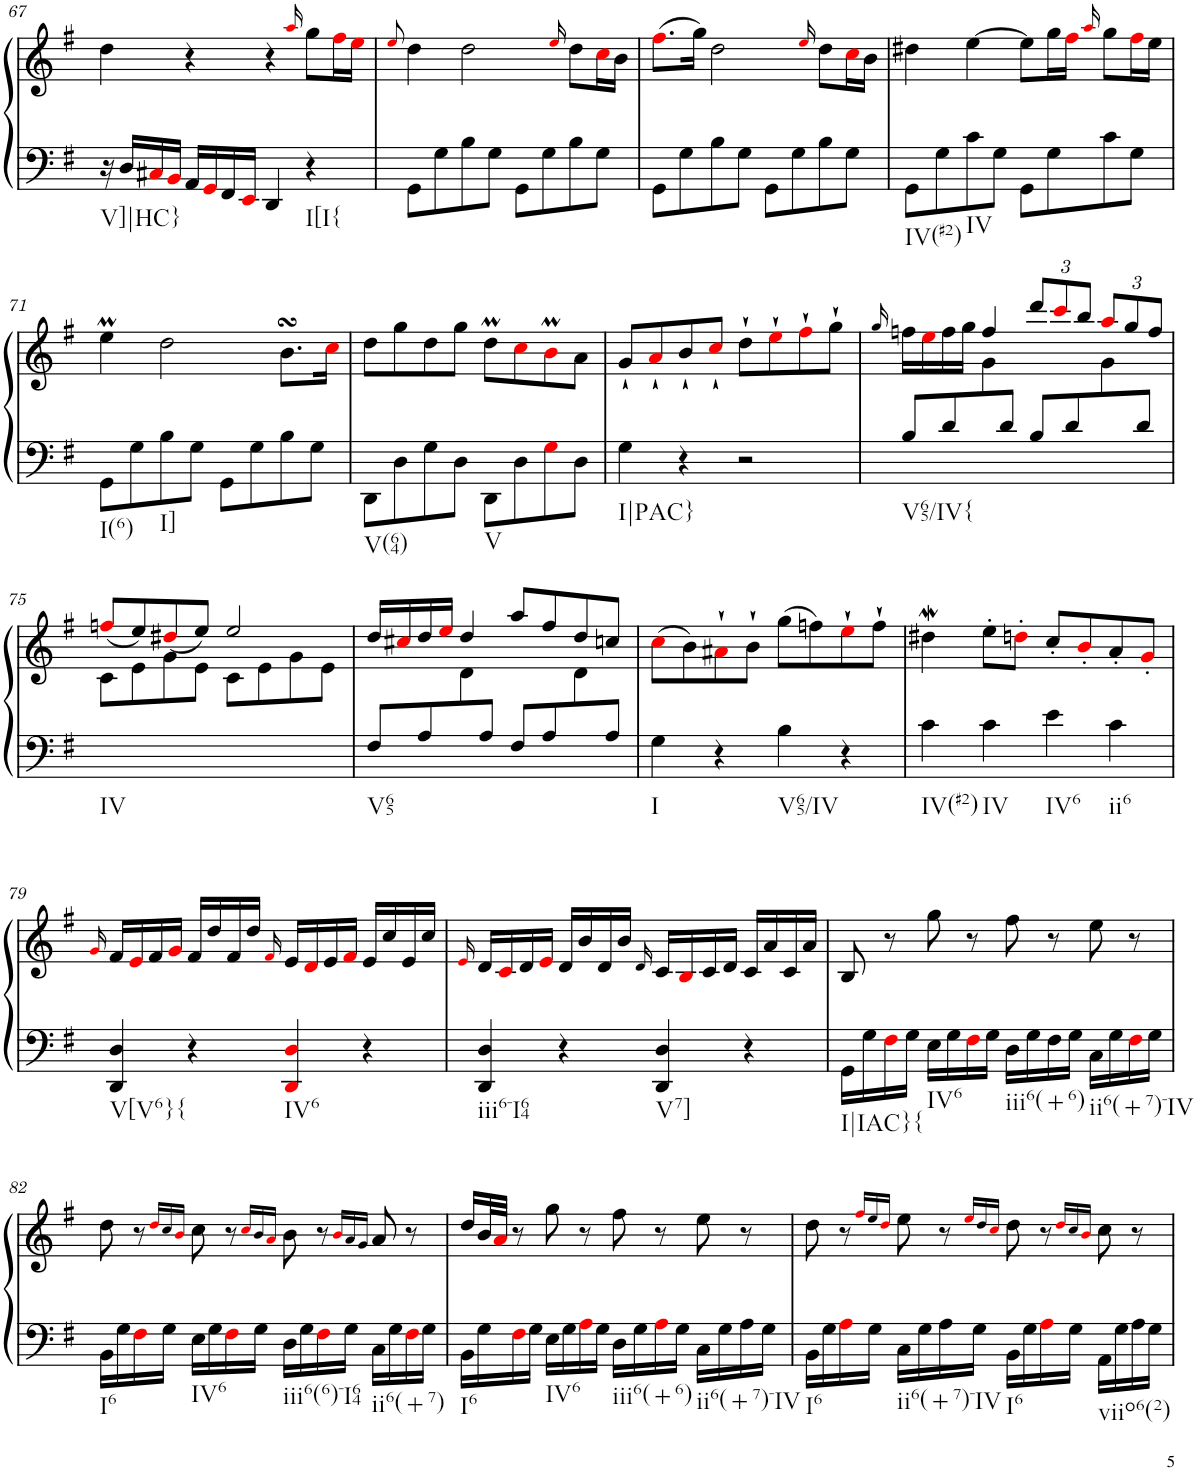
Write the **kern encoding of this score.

**kern	**kern
*part1	*part1
*staff2	*staff1
*I"Piano	*
*I'Pno.	*
!!LO:PB:g=z
*clefF4	*clefG2
*k[f#]	*k[f#]
*M4/4	*M4/4
*met(c)	*met(c)
=67	=67
!LO:TX:b:t=V]|HC}	!
16r	4dd\
16D/LL	.
16C#Xi/	.
16BBi/JJ	.
16AA/LL	4r
16GGi/	.
16FF#/	.
16EEi/JJ	.
4DD/	4r
.	16qaai/
!LO:TX:b:t=I[I{	!
4r	8gg\L
.	16ff#i\L
.	16eei\JJ
=68	=68
.	8qeei/
8GG\L	4dd\
8G\	.
8B\	2dd\
8G\J	.
8GG\L	.
8G\	.
.	16qeei/
8B\	8dd\L
8G\J	16cci\L
.	16b\JJ
=69	=69
8GG\L	(8.ff#i\L
8G\	.
.	16gg\Jk)
8B\	2dd\
8G\J	.
8GG\L	.
8G\	.
.	16qeei/
8B\	8dd\L
8G\J	16cci\L
.	16b\JJ
=70	=70
!LO:TX:b:t=IV(#2)	!
8GG\L	4dd#X\
8G\	.
!LO:TX:b:t=IV	!
8c\	[4ee\
8G\J	.
8GG\L	8ee\L]
8G\	16gg\L
.	16ff#i\JJ
.	16qaai/
8c\	8gg\L
8G\J	16ff#i\L
.	16ee\JJ
!!LO:LB:g=z
=71	=71
!LO:TX:b:t=I(6)	!
8GG\L	4eeM\
8G\	.
!LO:TX:b:t=I]	!
8B\	2dd\
8G\J	.
8GG\L	.
8G\	.
8B\	8.bsSsS\L
8G\J	.
.	16cci\Jk
=72	=72
!LO:TX:b:t=V(64)	!
8DD\L	8dd\L
8D\	8gg\
8G\	8dd\
8D\J	8gg\J
!LO:TX:b:t=V	!
8DD\L	8ddM\L
8D\	8cci\
8Gi\	8bmi\
8D\J	8a\J
=73	=73
!LO:TX:b:t=I|PAC}	!
4G\	8g`/L
.	8a`i/
4r	8b`/
.	8cc`i/J
2r	8dd`\L
.	8ee`i\
.	8ff#`i\
.	8gg`\J
=74	=74
.	16qgg/
*	*^
!LO:TX:b:t=V65/IV{	!	!
8B/L	16ffn\LL	4ryy
.	16eei\	.
8d/	16ff\	.
.	16gg\JJ	.
8ryy	4ff/	8g\
8d/J	.	4.ryy
*	*Xbrackettup	*
8B/L	12ddd/L	.
.	12ccci/	.
8d/	.	.
.	12bb/J	.
8ryy	12aai/L	8g\
.	12gg/	.
8d/J	.	8ryy
.	12ff/J	.
!!LO:LB:g=z	!!
=75	=75	=75
!LO:TX:b:t=IV	!	!
1ryy	(8ffni/L	8c\L
.	8ee/)	8e\
.	(8dd#Xi/	8g\
.	8ee/J)	8e\J
.	2ee/	8c\L
.	.	8e\
.	.	8g\
.	.	8e\J
=76	=76	=76
!LO:TX:b:t=V65	!	!
8F#/L	16dd/LL	4ryy
.	16cc#Xi/	.
8A/	16dd/	.
.	16eei/JJ	.
8ryy	4dd/	8d\
8A/J	.	4.ryy
8F#/L	8aa/L	.
8A/	8ff#/	.
8ryy	8dd/	8d\
8A/J	8ccn/J	8ryy
=77	=77	=77
!LO:TX:b:t=I	!	!
*	*v	*v
4G\	(8cci\L
.	8b\)
4r	8a#X`i\
.	8b`\J
!LO:TX:b:t=V65/IV	!
4B\	(8gg\L
.	8ffn\)
4r	8ee`i\
.	8ff`\J
=78	=78
!LO:TX:b:t=IV(#2)	!
4c\	4dd#XW\
!LO:TX:b:t=IV	!
4c\	8ee'\L
.	8ddn'i\J
!LO:TX:b:t=IV6	!
4e\	8cc'/L
.	8b'i/
!LO:TX:b:t=ii6	!
4c\	8a'/
.	8g'i/J
!!LO:LB:g=z
=79	=79
.	16qgi/
!LO:TX:b:t=V[V6}{	!
4DD/ 4D/	16f#/LL
.	16ei/
.	16f#/
.	16gi/JJ
4r	16f#/LL
.	16dd/
.	16f#/
.	16dd/JJ
.	16qf#i/
!LO:TX:b:t=IV6	!
4DDi/ 4Di/	16e/LL
.	16di/
.	16e/
.	16f#i/JJ
4r	16e/LL
.	16cc/
.	16e/
.	16cc/JJ
=80	=80
.	16qei/
!LO:TX:b:t=iii6-I64	!
4DD/ 4D/	16d/LL
.	16ci/
.	16d/
.	16ei/JJ
4r	16d/LL
.	16b/
.	16d/
.	16b/JJ
.	16qd/
!LO:TX:b:t=V7]	!
4DD/ 4D/	16c/LL
.	16Bi/
.	16c/
.	16d/JJ
4r	16c/LL
.	16a/
.	16c/
.	16a/JJ
=81	=81
!LO:TX:b:t=I|IAC}{	!
16GG\LL	8B/
16G\	.
16F#i\	8r
16G\JJ	.
!LO:TX:b:t=IV6	!
16E\LL	8gg\
16G\	.
16F#i\	8r
16G\JJ	.
!LO:TX:b:t=iii6(+6)	!
16D\LL	8ff#\
16G\	.
16F#\	8r
16G\JJ	.
!LO:TX:b:t=ii6(+7)-IV	!
16C\LL	8ee\
16G\	.
16F#i\	8r
16G\JJ	.
!!LO:LB:g=z
=82	=82
!LO:TX:b:t=I6	!
16BB\LL	8dd\
16G\	.
16F#i\	8r
16G\JJ	.
.	16qddi/LL
.	16qcc/
.	16qbi/JJ
!LO:TX:b:t=IV6	!
16E\LL	8cc\
16G\	.
16F#i\	8r
16G\JJ	.
.	16qcci/LL
.	16qb/
.	16qai/JJ
!LO:TX:b:t=iii6(6)-I64	!
16D\LL	8b\
16G\	.
16F#i\	8r
16G\JJ	.
.	16qbi/LL
.	16qa/
.	16qg/JJ
!LO:TX:b:t=ii6(+7)	!
16C\LL	8a/
16G\	.
16F#i\	8r
16G\JJ	.
=83	=83
!LO:TX:b:t=I6	!
16BB\LL	16dd/LL
16G\	32b/L
.	32ai/JJJ
16F#i\	8r
16G\JJ	.
!LO:TX:b:t=IV6	!
16E\LL	8gg\
16G\	.
16Ai\	8r
16G\JJ	.
!LO:TX:b:t=iii6(+6)	!
16D\LL	8ff#\
16G\	.
16Ai\	8r
16G\JJ	.
!LO:TX:b:t=ii6(+7)-IV	!
16C\LL	8ee\
16G\	.
16A\	8r
16G\JJ	.
=84	=84
!LO:TX:b:t=I6	!
16BB\LL	8dd\
16G\	.
16Ai\	8r
16G\JJ	.
.	16qff#i/LL
.	16qee/
.	16qddi/JJ
!LO:TX:b:t=ii6(+7)-IV	!
16C\LL	8ee\
16G\	.
16A\	8r
16G\JJ	.
.	16qeei/LL
.	16qdd/
.	16qcci/JJ
!LO:TX:b:t=I6	!
16BB\LL	8dd\
16G\	.
16Ai\	8r
16G\JJ	.
.	16qddi/LL
.	16qcc/
.	16qbi/JJ
!LO:TX:b:t=viio6(2)	!
16AA\LL	8cc\
16G\	.
16A\	8r
16G\JJ	.
=	=
*-	*-
